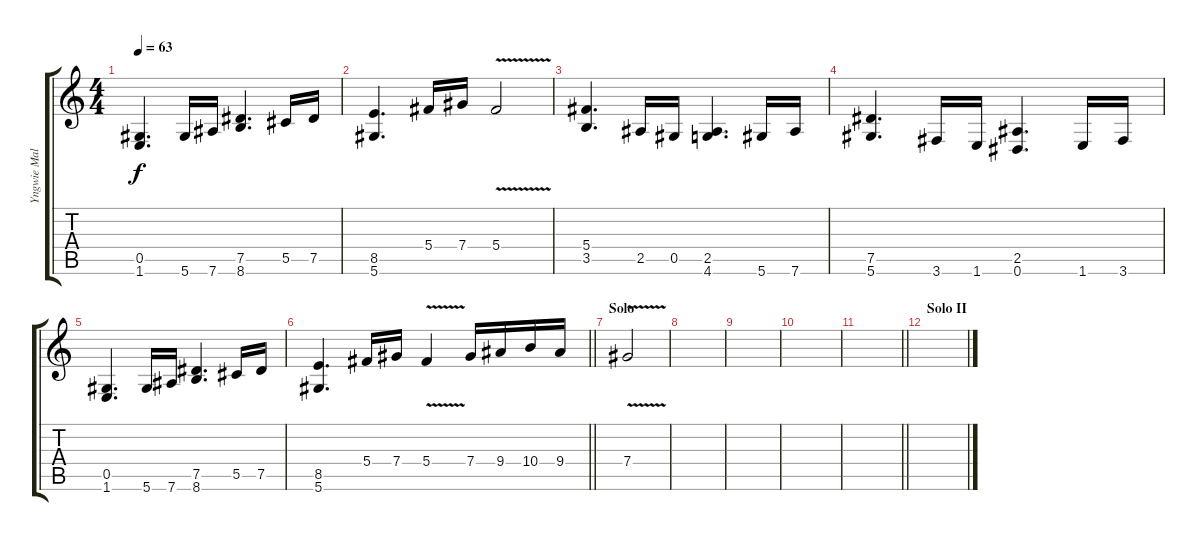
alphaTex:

\track ("Yngwie Malmsteen" "Yngwie Mal") {instrument overdrivenguitar}
\staff {score tabs}
\tuning (Eb4 Bb3 Gb3 Db3 Ab2 Eb2) {hide}
\ts (4 4)
\tempo 63
\clef g2
\ks c
(0.5 1.6).4{d dy f} 5.6.16 7.6.16 (7.5 8.6).4{d} 5.5.16 7.5.16 |
(8.5 5.6).4{d} 5.4.16 7.4.16 5.4{v}.2 |
(5.4 3.5).4{d} 2.5.16 0.5.16 (2.5 4.6).4{d} 5.6.16 7.6.16 |
(7.5 5.6).4{d} 3.6.16 1.6.16 (2.5 0.6).4{d} 1.6.16 3.6.16 |
(0.5 1.6).4{d} 5.6.16 7.6.16 (7.5 8.6).4{d} 5.5.16 7.5.16 |
\barLineRight lightlight
(8.5 5.6).4{d} 5.4.16 7.4.16 5.4{v}.4 7.4.16 9.4.16 10.4.16 9.4.16 |
\section ("" "Solo")
7.4{v}.2 |
|
|
|
\barLineRight lightlight
|
\section ("" "Solo II")
